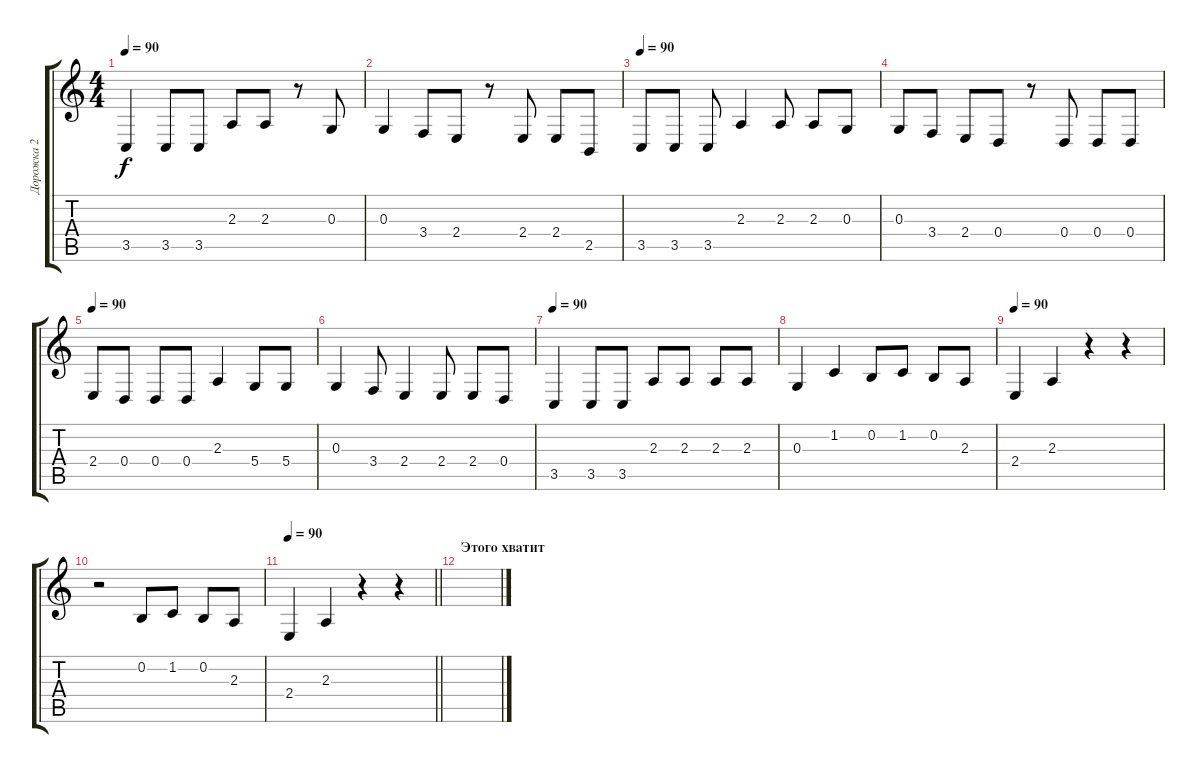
\track ("Дорожка 2" "Дорожка 2") {instrument lead2sawtooth}
\staff {score tabs}
\tuning (E4 B3 G3 D3 A2 E2) {hide}
\ts (4 4)
\tempo 90
\clef g2
\ks c
3.5.4{dy f} 3.5.8 3.5.8 2.3.8 2.3.8 r.8 0.3.8 |
0.3.4 3.4.8 2.4.8 r.8 2.4.8 2.4.8 2.5.8 |
\tempo 90
3.5.8 3.5.8 3.5.8 2.3.4 2.3.8 2.3.8 0.3.8 |
0.3.8 3.4.8 2.4.8 0.4.8 r.8 0.4.8 0.4.8 0.4.8 |
\tempo 90
2.4.8 0.4.8 0.4.8 0.4.8 2.3.4 5.4.8 5.4.8 |
0.3.4 3.4.8 2.4.4 2.4.8 2.4.8 0.4.8 |
\tempo 90
3.5.4 3.5.8 3.5.8 2.3.8 2.3.8 2.3.8 2.3.8 |
0.3.4 1.2.4 0.2.8 1.2.8 0.2.8 2.3.8 |
\tempo 90
2.4.4 2.3.4 r.4 r.4 |
r.2 0.2.8 1.2.8 0.2.8 2.3.8 |
\tempo 90
\barLineRight lightlight
2.4.4 2.3.4 r.4 r.4 |
\section ("" "Этого хватит")
